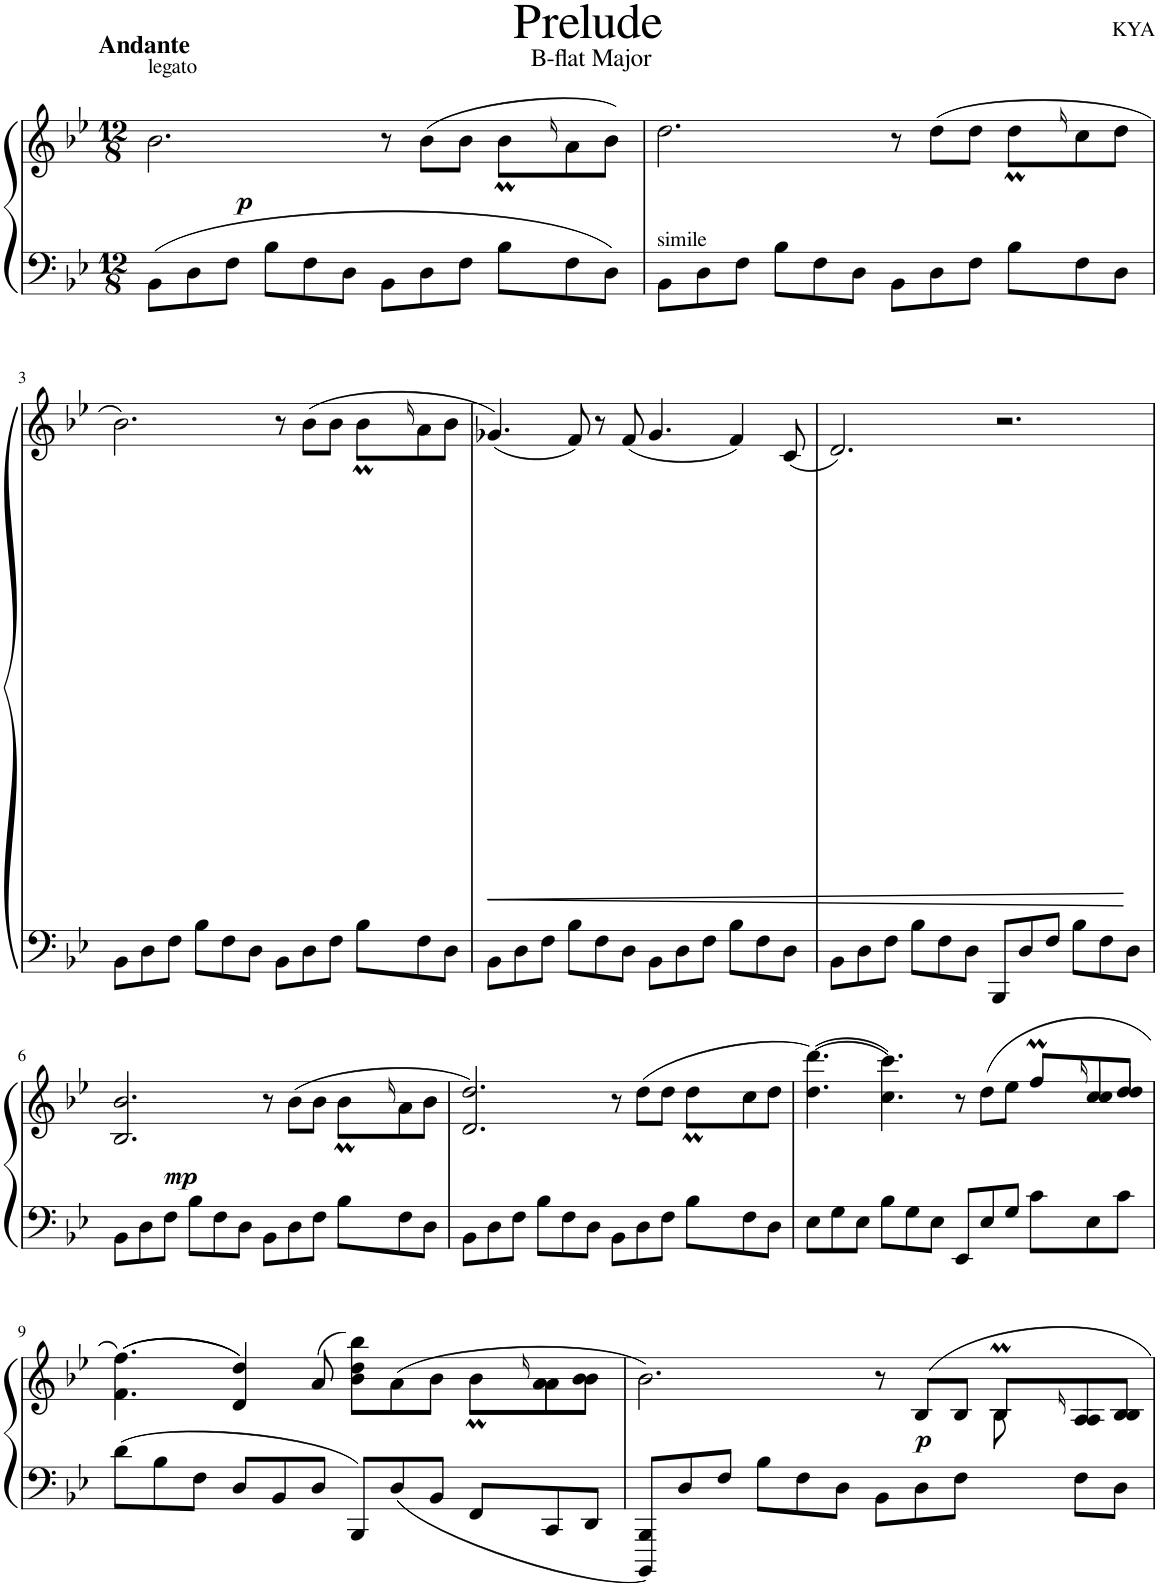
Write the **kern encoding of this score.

**kern	**kern	**dynam
*part1	*part1	*part1
*staff2	*staff1	*staff1/2
*I"Piano	*	*
*I'Pno	*	*
*clefF4	*clefG2	*
*k[b-e-]	*k[b-e-]	*
*M12/8	*M12/8	*
=1	=1	=1
*	*^	*
!	!LO:TX:a:B:t=Andante	!	!
!	!LO:TX:a:t=legato	!	!
!	!	!	!LO:DY:b
8BB-\L	2.b-\	1ryy	p
8D\	.	.	.
8F\J	.	.	.
8B-\L	.	.	.
8F\	.	.	.
8D\J	.	.	.
8BB-\L	8r	.	.
8D\	(8b-\L	.	.
8F\J	8b-\J	8ryy	.
*	*Xbrackettup	*	*
8B-\L	48b-!LLL	8b-M\L	.
.	48cc!	.	.
.	[48b-!JJJ	.	.
.	16b-!]	.	.
8F\	8aL	8a\	.
8D\J	8b-J)	8b-\J	.
=2	=2	=2	=2
!LO:TX:a:t=simile	!	!	!
8BB-\L	2.dd\	1ryy	.
8D\	.	.	.
8F\J	.	.	.
8B-\L	.	.	.
8F\	.	.	.
8D\J	.	.	.
8BB-\L	8r	.	.
8D\	(8dd\L	.	.
8F\J	8dd\J	8ryy	.
8B-\L	48dd!LLL	8ddm\L	.
.	48ee-!	.	.
.	[48dd!JJJ	.	.
.	16dd!]	.	.
8F\	8ccL	8cc\	.
8D\J	8ddJ	8dd\J	.
!!LO:LB:g=z	!!
=3	=3	=3	=3
8BB-\L	2.b-\)	1ryy	.
8D\	.	.	.
8F\J	.	.	.
8B-\L	.	.	.
8F\	.	.	.
8D\J	.	.	.
8BB-\L	8r	.	.
8D\	(8b-\L	.	.
8F\J	8b-\J	8ryy	.
8B-\L	48b-LLL	8b-M\L	.
.	48cc!	.	.
.	[48b-!JJJ	.	.
.	16b-!]	.	.
8F\	8aL	8a\	.
8D\J	8b-J	8b-\J	.
=4	=4	=4	=4
!	!	!	!LO:HP:b
*	*v	*v	*
8BB-\L	(4.g-X/)	<
8D\	.	.
8F\J	.	.
8B-\L	8f/)	.
8F\	8r	.
8D\J	(8f/	.
8BB-\L	4.g-/	.
8D\	.	.
8F\J	.	.
8B-\L	4f/)	.
8F\	.	.
8D\J	(8c/	.
=5	=5	=5
8BB-\L	2.d/)	.
8D\	.	.
8F\J	.	.
8B-\L	.	.
8F\	.	.
8D\J	.	.
8BBB-/L	2.r	.
8D/	.	.
8F/J	.	.
8B-\L	.	.
8F\	.	.
8D\J	.	.
.	.	[
!!LO:LB:g=z
=6	=6	=6
*	*^	*
!	!	!	!LO:DY:b
8BB-\L	2.B-/ 2.b-/	1ryy	mp
8D\	.	.	.
8F\J	.	.	.
8B-\L	.	.	.
8F\	.	.	.
8D\J	.	.	.
8BB-\L	8r	.	.
8D\	(8b-\L	.	.
8F\J	8b-\J	8ryy	.
8B-\L	48b-LLL	8b-M\L	.
.	48cc!	.	.
.	[48b-!JJJ	.	.
.	16b-!]	.	.
8F\	8aL	8a\	.
8D\J	8b-J	8b-\J	.
=7	=7	=7	=7
8BB-\L	2.d/ 2.dd/)	1ryy	.
8D\	.	.	.
8F\J	.	.	.
8B-\L	.	.	.
8F\	.	.	.
8D\J	.	.	.
8BB-\L	8r	.	.
8D\	(8dd\L	.	.
8F\J	8dd\J	8ryy	.
8B-\L	48ddLLL	8ddm\L	.
.	48ee-!	.	.
.	[48dd!J	.	.
.	16dd!J]	.	.
8F\	8cc	8cc\	.
8D\J	8ddJ	8dd\J	.
=8	=8	=8	=8
8E-\L	((4.dd\ 4.ddd\)	1ryy	.
8G\	.	.	.
8E-\J	.	.	.
8B-\L	4.cc\ 4.ccc\))	.	.
8G\	.	.	.
8E-\J	.	.	.
8EE-/L	8r	.	.
8E-/	(8dd\L	.	.
8G/J	8ee-\J	8ryy	.
8c\L	48ffLLL	8ffM/L	.
.	48gg!	.	.
.	[48ff!JJJ	.	.
.	16ff!]	.	.
8E-\	8cc/L	8cc/	.
8c\J	8dd/J	8dd/J	.
!!LO:LB:g=z	!!
=9	=9	=9	=9
8d\L	((4.f\ 4.ff\)	1ryy	.
8B-\	.	.	.
8F\J	.	.	.
8D/L	4d/ 4dd/))	.	.
8BB-/	.	.	.
8D/J	(8a/	.	.
8BBB-/L	8b-\ 8dd\ 8bb-\L)	.	.
8D/	(8a\	.	.
8BB-/J	8b-\J	8ryy	.
8FF/L	48b-LLL	8b-M\L	.
.	48cc!	.	.
.	[48b-!JJJ	.	.
.	16b-!]	.	.
8CC/	8a\L	8a\	.
8DD/J	8b-\J	8b-\J	.
=10	=10	=10	=10
*	*	*^	*
8BBBB-/ 8BBB-/L	2.b-\)	1ryy	8ryy	.
*	*	*v	*v	*
8D/	.	.	.
8F/J	.	.	.
8B-\L	.	.	.
8F\	.	.	.
8D\J	.	.	.
8BB-\L	8r	.	.
!	!	!	!LO:DY:b
8D\	8B-/L	.	p
8F\J	8B-/J	8ryy	.
*	*	*^	*
8ryy	48B-LLL	8B-M/L	8B-\	.
.	48c!	.	.	.
.	[48B-!JJJ	.	.	.
.	16B-!]	.	.	.
8F\L	8AL	8A/	4ryy	.
8D\J	8B-J	8B-/J	.	.
*	*v	*v	*v	*
=	=	=
*-	*-	*-
